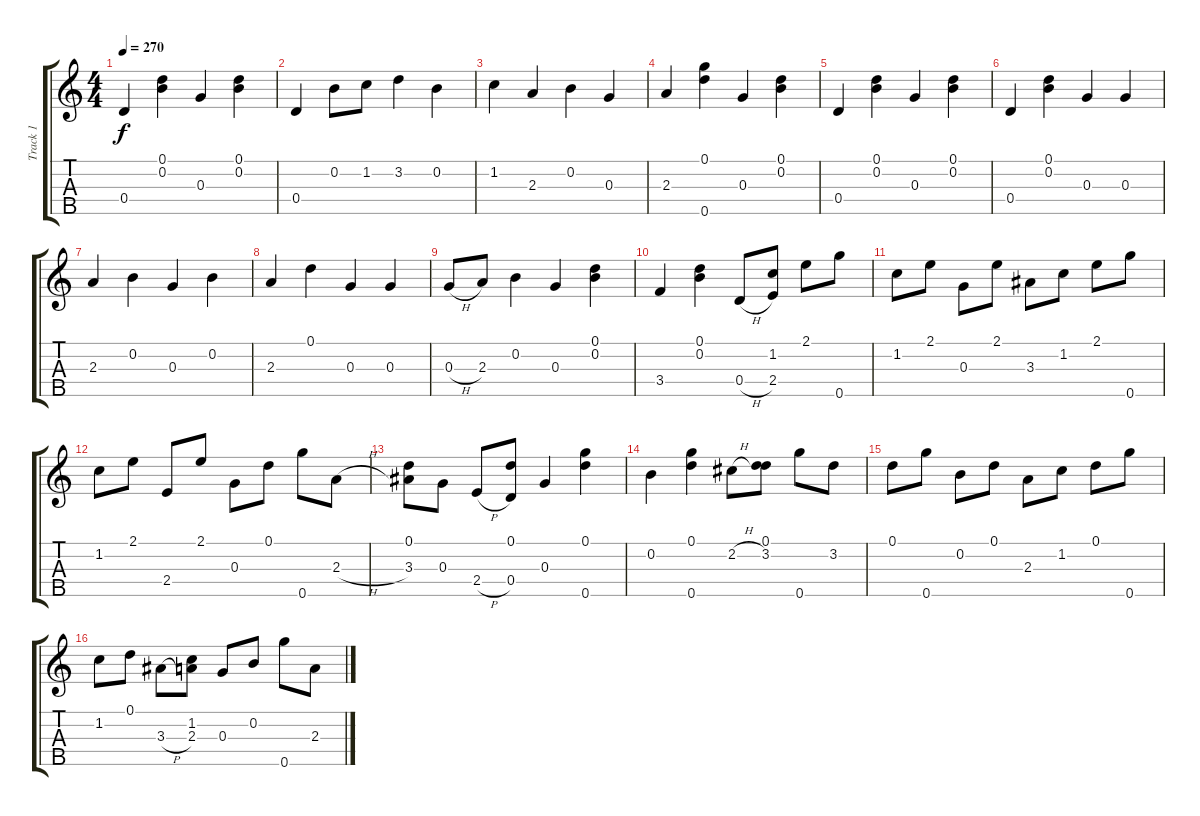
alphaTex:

\track ("Track 1" "Track 1") {instrument banjo}
\staff {score tabs}
\tuning (D4 B3 G3 D3 G4) {hide}
\displaytranspose 12
\ts (4 4)
\tempo 270
\clef g2
\ks c
0.4.4{dy f} (0.1 0.2).4 0.3.4 (0.1 0.2).4 |
0.4.4 0.2.8 1.2.8 3.2.4 0.2.4 |
1.2.4 2.3.4 0.2.4 0.3.4 |
2.3.4 (0.1 0.5).4 0.3.4 (0.1 0.2).4 |
0.4.4 (0.1 0.2).4 0.3.4 (0.1 0.2).4 |
0.4.4 (0.1 0.2).4 0.3.4 0.3.4 |
2.3.4 0.2.4 0.3.4 0.2.4 |
2.3.4 0.1.4 0.3.4 0.3.4 |
0.3{h}.8 2.3.8 0.2.4 0.3.4 (0.1 0.2).4 |
3.4.4 (0.1 0.2).4 0.4{h}.8 (1.2 2.4).8 2.1.8 0.5.8 |
1.2.8 2.1.8 0.3.8 2.1.8 3.3.8 1.2.8 2.1.8 0.5.8 |
1.2.8 2.1.8 2.4.8 2.1.8 0.3.8 0.1.8 0.5.8 2.3{h}.8 |
(0.1 3.3).8 0.3.8 2.4{h}.8 (0.1 0.4).8 0.3.4 (0.1 0.5).4 |
0.2.4 (0.1 0.5).4 2.2{h}.8 (0.1 3.2).8 0.5.8 3.2.8 |
0.1.8 0.5.8 0.2.8 0.1.8 2.3.8 1.2.8 0.1.8 0.5.8 |
1.2.8 0.1.8 3.3{h}.8 (1.2 2.3).8 0.3.8 0.2.8 0.5.8 2.3{h}.8
